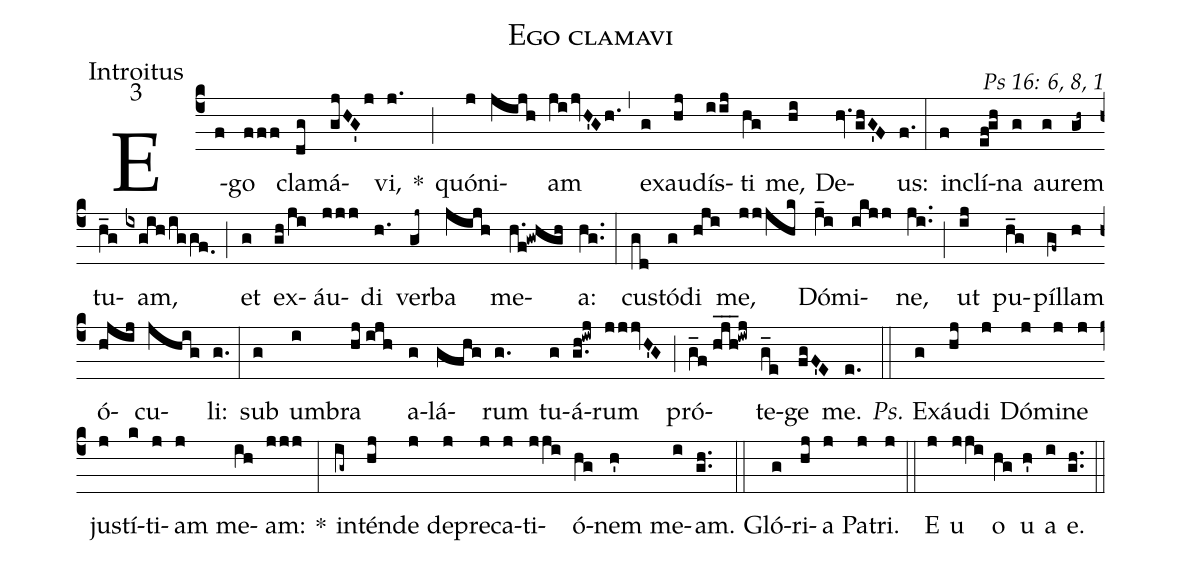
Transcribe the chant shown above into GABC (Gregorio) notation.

name: Ego clamavi;
office-part: Introitus;
mode: 3;
commentary: Ps 16: 6, 8, 1;
%%
(c4) E(f)go(fff) cla(dg)má(gjHG'j)vi,(j.) *(;) quón(j)i(jijh)am(ji/jvH'Gh.) (,) ex(g)au(hj)dís(iij)ti(hg) me,(hi) De(hv.ghG'F)us:(f.) (:)
in(f)clí(ef!gh)na(g) au(g)rem(gh~) tu(h_g)am,(ixgih/iggf.0) (;) et(g) ex(gh/ji)áu(jjj)di(h.) ver(gj~)ba(jijh) me(h.f!gwhgh)a:(hg..) (:)
cus(gd)tó(g)di(hji) me,(jjjhk) Dó(j_i)mi(ikjj)ne,(ji..) (;) ut(ij) pu(h_g)píl(gf~)lam(h) ó(hjij)cu(jhig)li:(g.) (:)
sub(g) um(i)bra(hj//ijh) a(g)lá(gfhg)rum(g.) tu(g)á(g.h!iwj)rum(jjjvH'G) (;) pró(g_f//hjh___!iwj)te(g_e)ge(fgF'E) me.(e.) (::)
<i>Ps.</i> Ex(g)áu(hj)di(j) Dó(j)mi(j)ne(j) jus(j)tí(k)ti(j)am(j) me(ih)am:(jjj) *(:)
in(ig~)tén(hj)de(j) de(j)pre(j)ca(j)ti(jji)ó(hg)nem(h') me(i)am.(gh..) (::)
Gló(g)ri(hj)a(j) Pa(j)tri.(j) (::)
<eu>E(j) u(jji) o(hg) u(h') a(i) e.</eu>(gh..) (::)
